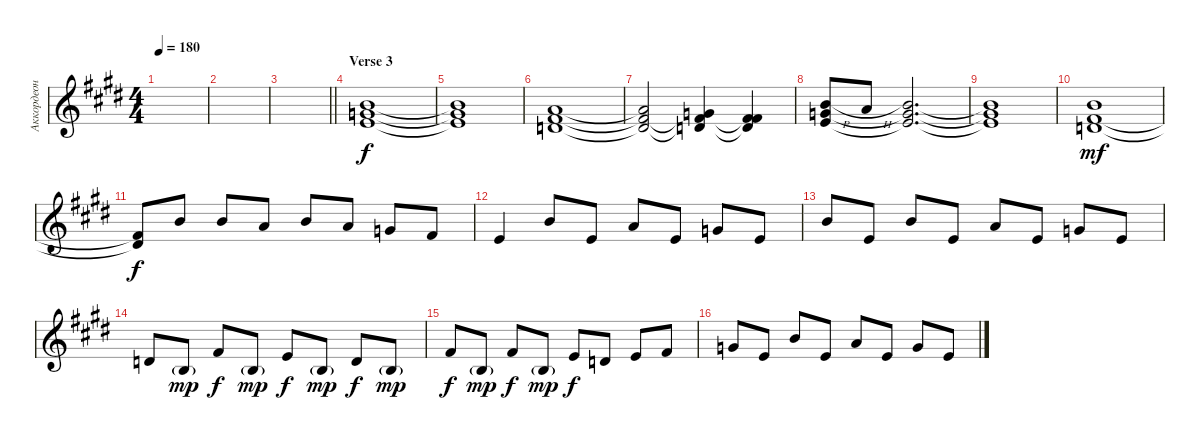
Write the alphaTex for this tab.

\track ("Аккордеон" "Аккордеон") {instrument accordion}
\staff {score}
\tuning (E4 B3 G3 D3 A2 E2) {hide}
\ts (4 4)
\tempo 180
\clef g2
\ks c#minor
|
|
\barLineRight lightlight
|
\section ("" "Verse 3")
(7.1 8.2 9.3).1 |
(7.1{t} 8.2{t} 9.3{t}).1 |
(5.1 7.2 7.3).1 |
(5.1{t} 7.2{t} 7.3{t}).2 (3.1 7.2{t} 7.3{t}).4 (2.1 7.2{t} 7.3{t}).4 |
(7.1{h} 8.2 9.3).8 5.1{h}.8 (7.1 8.2{t} 9.3{t}).2{d} |
(7.1{t} 8.2{t} 9.3{t}).1{dy f} |
(7.1 7.2 7.3).1{dy mf} |
(7.2{t} 7.3{t}).8{dy f} 7.1.8 7.1.8 5.1.8 7.1.8 5.1.8 3.1.8 2.1.8 |
5.2.4 7.1.8 5.2.8 5.1.8 5.2.8 3.1.8 5.2.8 |
7.1.8 5.2.8 7.1.8 5.2.8 5.1.8 5.2.8 3.1.8 5.2.8 |
3.2.8 4.3{g}.8{dy mp} 7.2.8{dy f} 4.3{g}.8{dy mp} 5.2.8{dy f} 4.3{g}.8{dy mp} 3.2.8{dy f} 4.3{g}.8{dy mp} |
7.2.8{dy f} 4.3{g}.8{dy mp} 7.2.8{dy f} 4.3{g}.8{dy mp} 5.2.8{dy f} 3.2.8 5.2.8 7.2.8 |
3.1.8 5.2.8 7.1.8 5.2.8 5.1.8 5.2.8 3.1.8 5.2.8
